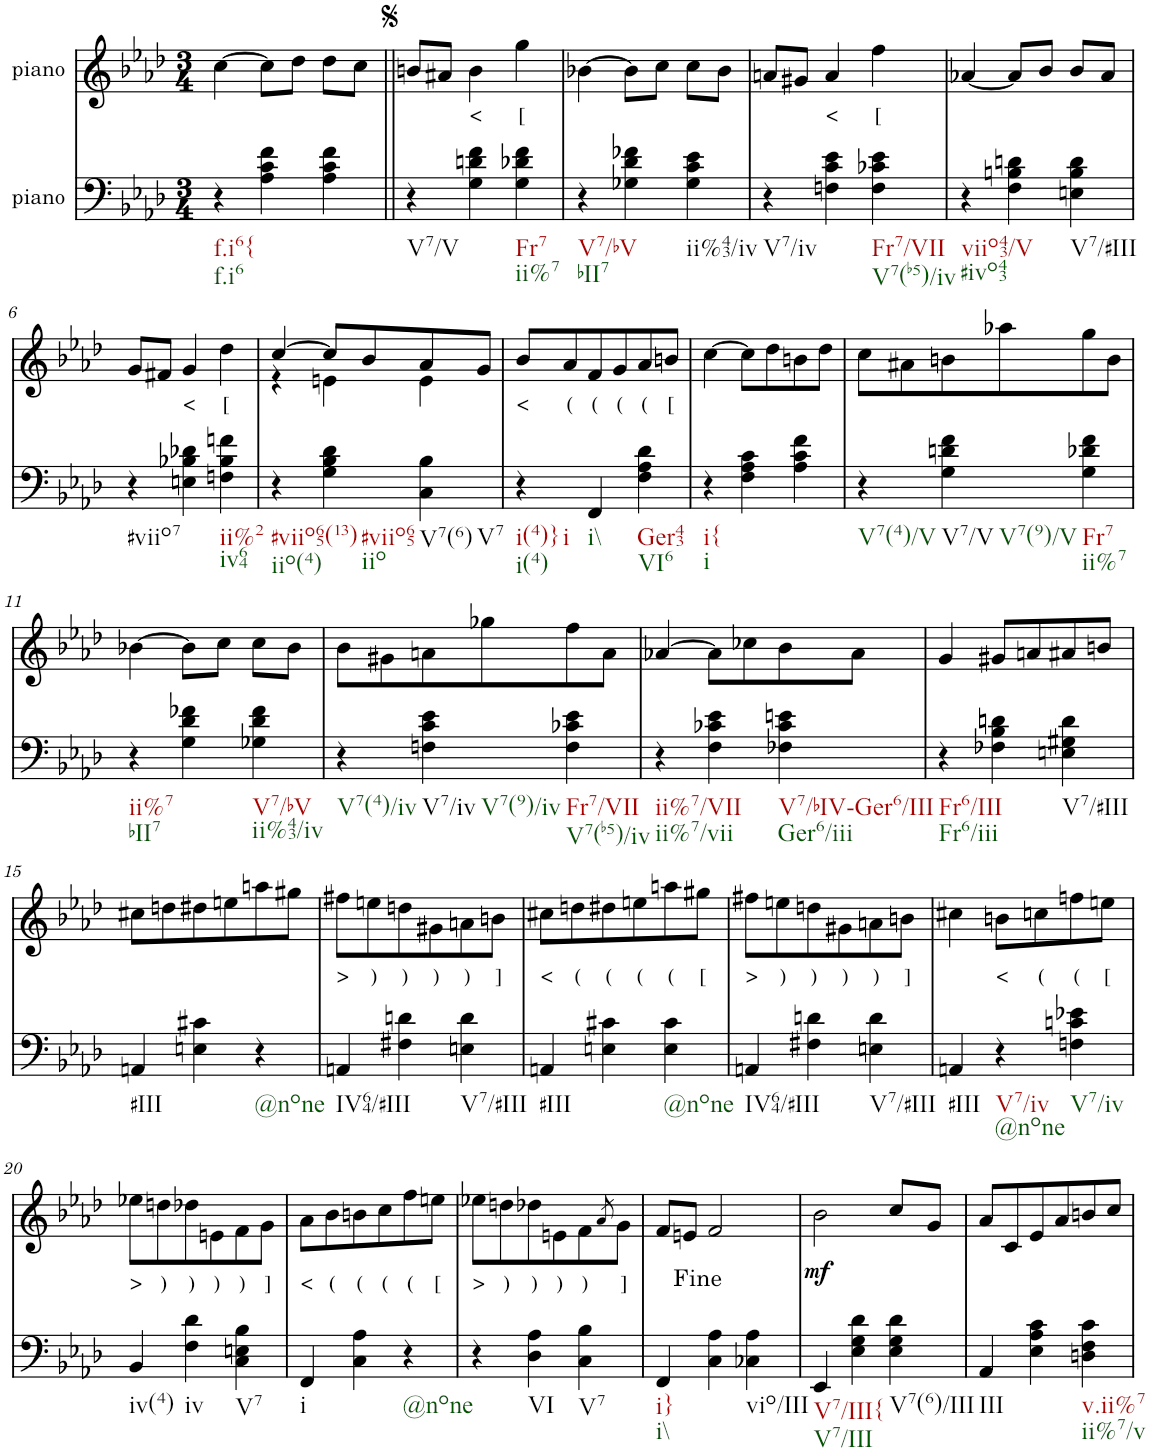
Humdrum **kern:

**kern	**kern	**text	**dynam
*part2	*part1	*part1	*part1
*staff2	*staff1	*staff1	*staff1
*I"piano	*I"piano	*	*
*I'Pno	*I'Pno	*	*
*clefF4	*clefG2	*	*
*k[b-e-a-d-]	*k[b-e-a-d-]	*	*
*f:	*f:	*	*
*M3/4	*M3/4	*	*
=1	=1	=1	=1
!LO:TX:b:t=f.i6{	!	!	!
!LO:TX:b:t=f.i6	!	!	!
4r	[4cc\	.	.
4A-\ 4c\ 4f\	8cc\L]	.	.
.	8dd-\J	.	.
4A-\ 4c\ 4f\	8dd-\L	.	.
.	8cc\J	.	.
=2||	=2||	=2||	=2||
!LO:TX:b:t=V7/V	!	!	!
4r	8bn/L	.	.
.	8a#X/J	.	.
!	!	!LO:LY:b	!
4G\ 4dn\ 4f\	4b\	<	.
!LO:TX:b:t=Fr7	!	!	!
!LO:TX:b:t=ii%7	!	!	!
!	!	!LO:LY:b	!
4G\ 4d-X\ 4f\	4gg\	[	.
=3	=3	=3	=3
!LO:TX:b:t=V7/bV	!	!	!
!LO:TX:b:t=bII7	!	!	!
4r	[4b-X\	.	.
4G-X\ 4d-\ 4f-X\	8b-\L]	.	.
.	8cc\J	.	.
!LO:TX:b:t=ii%43/iv	!	!	!
4G-\ 4c\ 4e-\	8cc\L	.	.
.	8b-\J	.	.
=4	=4	=4	=4
!LO:TX:b:t=V7/iv	!	!	!
4r	8an/L	.	.
.	8g#X/J	.	.
!	!	!LO:LY:b	!
4Fn\ 4c\ 4e-\	4a/	<	.
!LO:TX:b:t=Fr7/VII	!	!	!
!LO:TX:b:t=V7(b5)/iv	!	!	!
!	!	!LO:LY:b	!
4F\ 4c-X\ 4e-\	4ff\	[	.
=5	=5	=5	=5
!LO:TX:b:t=viio43/V	!	!	!
!LO:TX:b:t=#ivo43	!	!	!
4r	[4a-X/	.	.
4F\ 4Bn\ 4dn\	8a-/L]	.	.
.	8b-/J	.	.
!LO:TX:b:t=V7/#III	!	!	!
4En\ 4B\ 4d\	8b-/L	.	.
.	8a-/J	.	.
!!LO:LB:g=z
=6	=6	=6	=6
!LO:TX:b:t=#viio7	!	!	!
4r	8g/L	.	.
.	8f#X/J	.	.
!	!	!LO:LY:b	!
4En\ 4B-X\ 4d-X\	4g/	<	.
!LO:TX:b:t=ii%2	!	!	!
!LO:TX:b:t=iv64	!	!	!
!	!	!LO:LY:b	!
4Fn\ 4B-\ 4fn\	4dd-\	[	.
=7	=7	=7	=7
*	*^	*	*
!LO:TX:b:t=#viio65(13)	!	!	!	!
!LO:TX:b:t=iio(4)	!	!	!	!
4r	[4cc/	4r	.	.
!LO:TX:b:t=#viio65	!	!	!	!
!LO:TX:b:t=iio	!	!	!	!
4G\ 4B-\ 4d-\	8cc/L]	4en\	.	.
.	8b-/	.	.	.
!LO:TX:b:t=V7(6)	!	!	!	!
!LO:TX:b:t=V7	!	!	!	!
4C\ 4B-\	8a-/	4e\	.	.
.	8g/J	.	.	.
*	*v	*v	*	*
=8	=8	=8	=8
!LO:TX:b:t=i(4)}	!	!	!
!LO:TX:b:t=i(4)	!	!	!
!LO:TX:b:t=i	!	!	!
!	!	!LO:LY:b	!
4r	8b-/L	<	.
!	!	!LO:LY:b	!
.	8a-/	(	.
!LO:TX:b:t=i\\	!	!	!
!	!	!LO:LY:b	!
4FF/	8f/	(	.
!	!	!LO:LY:b	!
.	8g/	(	.
!LO:TX:b:t=Ger43	!	!	!
!LO:TX:b:t=VI6	!	!	!
!	!	!LO:LY:b	!
4F\ 4A-\ 4d-\	8a-/	(	.
!	!	!LO:LY:b	!
.	8bn/J	[	.
=9	=9	=9	=9
!LO:TX:b:t=i{	!	!	!
!LO:TX:b:t=i	!	!	!
4r	[4cc\	.	.
4F\ 4A-\ 4c\	8cc\L]	.	.
.	8dd-\	.	.
4A-\ 4c\ 4f\	8bn\	.	.
.	8dd-\J	.	.
=10	=10	=10	=10
!LO:TX:b:t=V7(4)/V	!	!	!
4r	8cc\L	.	.
.	8a#X\	.	.
!LO:TX:b:t=V7/V	!	!	!
!LO:TX:b:t=V7(9)/V	!	!	!
4G\ 4dn\ 4f\	8bn\	.	.
.	8aa-X\	.	.
!LO:TX:b:t=Fr7	!	!	!
!LO:TX:b:t=ii%7	!	!	!
4G\ 4d-X\ 4f\	8gg\	.	.
.	8b\J	.	.
!!LO:LB:g=z
=11	=11	=11	=11
!LO:TX:b:t=ii%7	!	!	!
!LO:TX:b:t=bII7	!	!	!
4r	[4b-X\	.	.
4G\ 4d-\ 4f-X\	8b-\L]	.	.
.	8cc\J	.	.
!LO:TX:b:t=V7/bV	!	!	!
!LO:TX:b:t=ii%43/iv	!	!	!
4G-X\ 4d-\ 4f-\	8cc\L	.	.
.	8b-\J	.	.
=12	=12	=12	=12
!LO:TX:b:t=V7(4)/iv	!	!	!
4r	8b-\L	.	.
.	8g#X\	.	.
!LO:TX:b:t=V7/iv	!	!	!
!LO:TX:b:t=V7(9)/iv	!	!	!
4Fn\ 4c\ 4e-\	8an\	.	.
.	8gg-X\	.	.
!LO:TX:b:t=Fr7/VII	!	!	!
!LO:TX:b:t=V7(b5)/iv	!	!	!
4F\ 4c-X\ 4e-\	8ff\	.	.
.	8a\J	.	.
=13	=13	=13	=13
!LO:TX:b:t=ii%7/VII	!	!	!
!LO:TX:b:t=ii%7/vii	!	!	!
4r	[4a-X/	.	.
4F\ 4c-X\ 4e-\	8a-\L]	.	.
.	8cc-X\	.	.
!LO:TX:b:t=V7/bIV-Ger6/III	!	!	!
!LO:TX:b:t=Ger6/iii	!	!	!
4F-X\ 4c-\ 4en\	8b-\	.	.
.	8a-\J	.	.
=14	=14	=14	=14
!LO:TX:b:t=Fr6/III	!	!	!
!LO:TX:b:t=Fr6/iii	!	!	!
4r	4g/	.	.
4F-X\ 4B-\ 4dn\	8g#X/L	.	.
.	8an/	.	.
!LO:TX:b:t=V7/#III	!	!	!
4En\ 4G#X\ 4d\	8a#X/	.	.
.	8bn/J	.	.
!!LO:LB:g=z
=15	=15	=15	=15
!LO:TX:b:t=#III	!	!	!
4AAn/	8cc#X\L	.	.
.	8ddn\	.	.
4En\ 4c#X\	8dd#X\	.	.
.	8een\	.	.
!LO:TX:b:t=@none	!	!	!
4r	8aan\	.	.
.	8gg#X\J	.	.
=16	=16	=16	=16
!LO:TX:b:t=IV64/#III	!	!	!
!	!	!LO:LY:b	!
4AAn/	8ff#X\L	>	.
!	!	!LO:LY:b	!
.	8een\	)	.
!	!	!LO:LY:b	!
4F#X\ 4dn\	8ddn\	)	.
!	!	!LO:LY:b	!
.	8g#X\	)	.
!LO:TX:b:t=V7/#III	!	!	!
!	!	!LO:LY:b	!
4En\ 4d\	8an\	)	.
!	!	!LO:LY:b	!
.	8bn\J	]	.
=17	=17	=17	=17
!LO:TX:b:t=#III	!	!	!
!	!	!LO:LY:b	!
4AAn/	8cc#X\L	<	.
!	!	!LO:LY:b	!
.	8ddn\	(	.
!	!	!LO:LY:b	!
4En\ 4c#X\	8dd#X\	(	.
!	!	!LO:LY:b	!
.	8een\	(	.
!LO:TX:b:t=@none	!	!	!
!	!	!LO:LY:b	!
4E\ 4c#\	8aan\	(	.
!	!	!LO:LY:b	!
.	8gg#X\J	[	.
=18	=18	=18	=18
!LO:TX:b:t=IV64/#III	!	!	!
!	!	!LO:LY:b	!
4AAn/	8ff#X\L	>	.
!	!	!LO:LY:b	!
.	8een\	)	.
!	!	!LO:LY:b	!
4F#X\ 4dn\	8ddn\	)	.
!	!	!LO:LY:b	!
.	8g#X\	)	.
!LO:TX:b:t=V7/#III	!	!	!
!	!	!LO:LY:b	!
4En\ 4d\	8an\	)	.
!	!	!LO:LY:b	!
.	8bn\J	]	.
=19	=19	=19	=19
!LO:TX:b:t=#III	!	!	!
4AAn/	4cc#X\	.	.
!LO:TX:b:t=V7/iv	!	!	!
!LO:TX:b:t=@none	!	!	!
!	!	!LO:LY:b	!
4r	8bn\L	<	.
!	!	!LO:LY:b	!
.	8ccn\	(	.
!LO:TX:b:t=V7/iv	!	!	!
!	!	!LO:LY:b	!
4Fn\ 4cn\ 4e-X\	8ffn\	(	.
!	!	!LO:LY:b	!
.	8een\J	[	.
!!LO:LB:g=z
=20	=20	=20	=20
!LO:TX:b:t=iv(4)	!	!	!
!	!	!LO:LY:b	!
4BB-/	8ee-X\L	>	.
!	!	!LO:LY:b	!
.	8ddn\	)	.
!LO:TX:b:t=iv	!	!	!
!	!	!LO:LY:b	!
4F\ 4d-\	8dd-X\	)	.
!	!	!LO:LY:b	!
.	8en\	)	.
!LO:TX:b:t=V7	!	!	!
!	!	!LO:LY:b	!
4C\ 4En\ 4B-\	8f\	)	.
!	!	!LO:LY:b	!
.	8g\J	]	.
=21	=21	=21	=21
!LO:TX:b:t=i	!	!	!
!	!	!LO:LY:b	!
4FF/	8a-\L	<	.
!	!	!LO:LY:b	!
.	8b-\	(	.
!	!	!LO:LY:b	!
4C\ 4A-\	8bn\	(	.
!	!	!LO:LY:b	!
.	8cc\	(	.
!LO:TX:b:t=@none	!	!	!
!	!	!LO:LY:b	!
4r	8ff\	(	.
!	!	!LO:LY:b	!
.	8een\J	[	.
=22	=22	=22	=22
!	!	!LO:LY:b	!
4r	8ee-X\L	>	.
!	!	!LO:LY:b	!
.	8ddn\	)	.
!LO:TX:b:t=VI	!	!	!
!	!	!LO:LY:b	!
4D-\ 4A-\	8dd-X\	)	.
!	!	!LO:LY:b	!
.	8en\	)	.
!LO:TX:b:t=V7	!	!	!
!	!	!LO:LY:b	!
4C\ 4B-\	8f\	)	.
.	8qa-/	.	.
!	!	!LO:LY:b	!
.	8g\J	]	.
=23	=23	=23	=23
!LO:TX:b:t=i}	!	!	!
!LO:TX:b:t=i\\	!	!	!
4FF/	8f/L	.	.
.	8en/J	.	.
4C\ 4A-\	2f/	.	.
!LO:TX:b:t=vio/III	!	!	!
4C-X\ 4A-\	.	.	.
=24	=24	=24	=24
!LO:TX:b:t=V7/III{	!	!	!
!LO:TX:b:t=V7/III	!	!	!
!	!	!	!LO:DY:b
4EE-/	2b-\	.	mf
4E-\ 4G\ 4d-\	.	.	.
!LO:TX:b:t=V7(6)/III	!	!	!
4E-\ 4G\ 4d-\	8cc/L	.	.
.	8g/J	.	.
=25	=25	=25	=25
!LO:TX:b:t=III	!	!	!
4AA-/	8a-/L	.	.
.	8c/	.	.
4E-\ 4A-\ 4c\	8e-/	.	.
.	8a-/	.	.
!LO:TX:b:t=v.ii%7	!	!	!
!LO:TX:b:t=ii%7/v	!	!	!
4Dn\ 4F\ 4c\	8bn/	.	.
.	8cc/J	.	.
=	=	=	=
*-	*-	*-	*-
